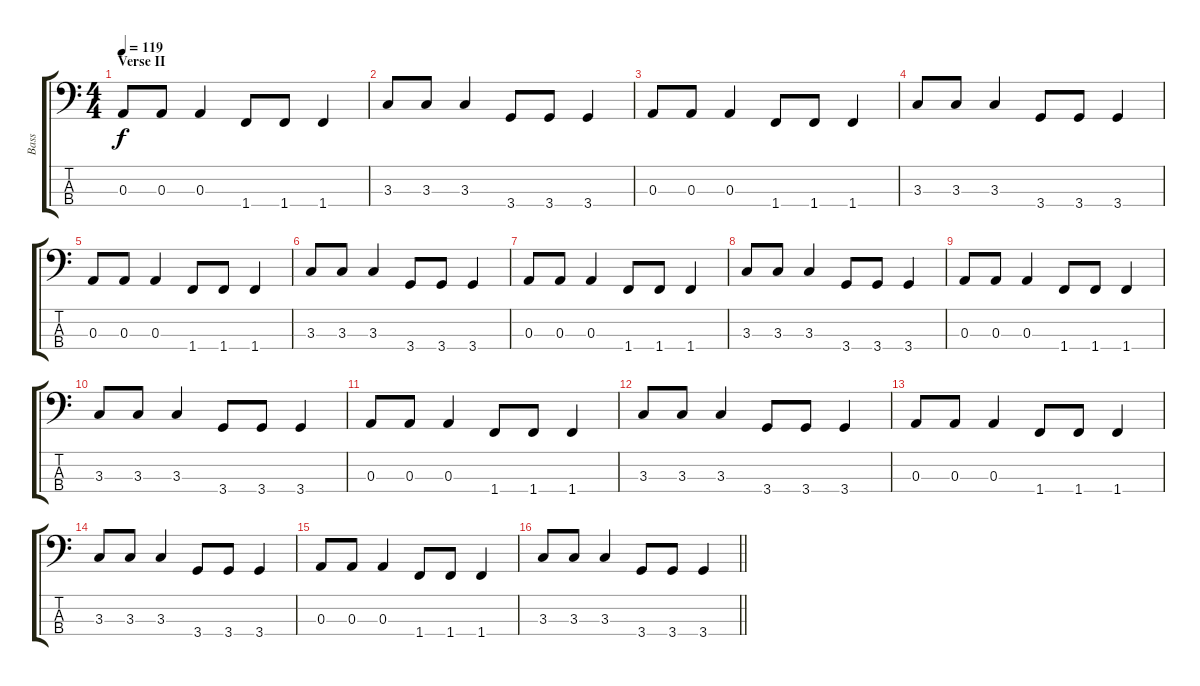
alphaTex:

\track ("Bass" "Bass") {instrument electricbassfinger}
\staff {score tabs}
\tuning (G2 D2 A1 E1) {hide}
\ts (4 4)
\section ("" "Verse II")
\tempo 119
\clef f4
\ks c
0.3.8{dy f} 0.3.8 0.3.4 1.4.8 1.4.8 1.4.4 |
3.3.8 3.3.8 3.3.4 3.4.8 3.4.8 3.4.4 |
0.3.8 0.3.8 0.3.4 1.4.8 1.4.8 1.4.4 |
3.3.8 3.3.8 3.3.4 3.4.8 3.4.8 3.4.4 |
0.3.8 0.3.8 0.3.4 1.4.8 1.4.8 1.4.4 |
3.3.8 3.3.8 3.3.4 3.4.8 3.4.8 3.4.4 |
0.3.8 0.3.8 0.3.4 1.4.8 1.4.8 1.4.4 |
3.3.8 3.3.8 3.3.4 3.4.8 3.4.8 3.4.4 |
0.3.8 0.3.8 0.3.4 1.4.8 1.4.8 1.4.4 |
3.3.8 3.3.8 3.3.4 3.4.8 3.4.8 3.4.4 |
0.3.8 0.3.8 0.3.4 1.4.8 1.4.8 1.4.4 |
3.3.8 3.3.8 3.3.4 3.4.8 3.4.8 3.4.4 |
0.3.8 0.3.8 0.3.4 1.4.8 1.4.8 1.4.4 |
3.3.8 3.3.8 3.3.4 3.4.8 3.4.8 3.4.4 |
0.3.8 0.3.8 0.3.4 1.4.8 1.4.8 1.4.4 |
\barLineRight lightlight
3.3.8 3.3.8 3.3.4 3.4.8 3.4.8 3.4.4
